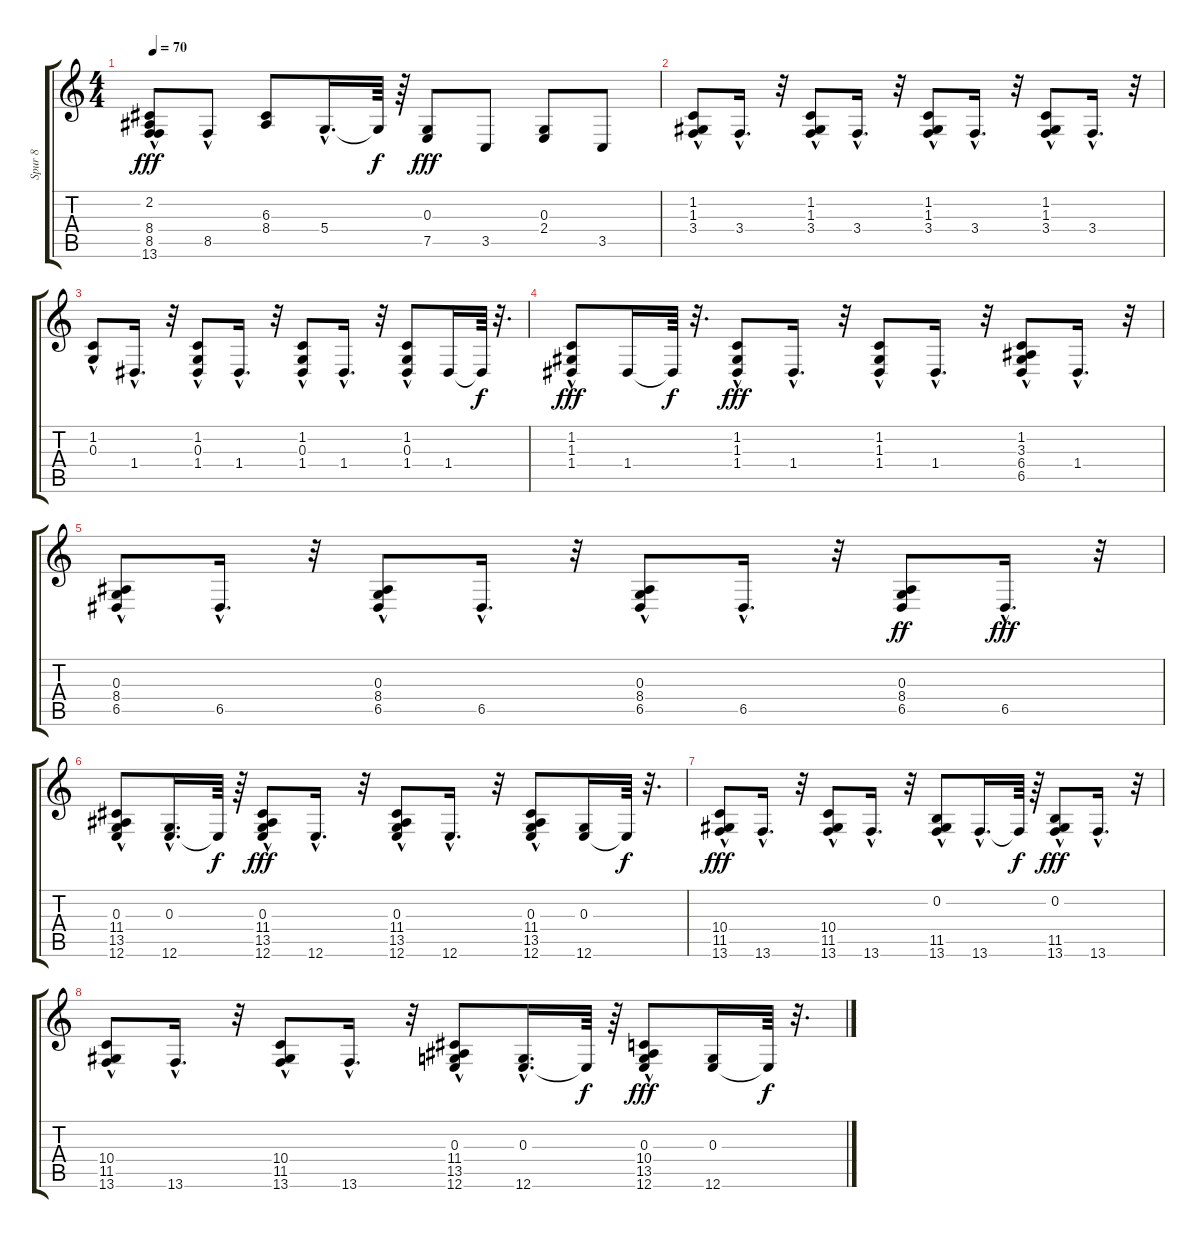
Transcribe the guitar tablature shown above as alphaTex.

\track ("Spur 8" "Spur 8") {instrument electricgrandpiano}
\staff {score tabs}
\tuning (E4 B3 G3 D3 A2 E2) {hide}
\ts (4 4)
\tempo 70
\clef g2
\ks c
(2.2{hac} 8.4{hac} 8.5 13.6).8{dy fff} 8.5{hac}.8 (6.3 8.4).8 5.4{hac}.16{d} 5.4{t}.64{dy f} r.64 (0.3 7.5).8{dy fff} 3.5.8 (0.3 2.4).8 3.5.8 |
(1.2{hac} 1.3{hac} 3.4{hac}).8 3.4{hac}.16{d} r.32 (1.2{hac} 1.3{hac} 3.4{hac}).8 3.4{hac}.16{d} r.32 (1.2{hac} 1.3{hac} 3.4{hac}).8 3.4{hac}.16{d} r.32 (1.2{hac} 1.3{hac} 3.4{hac}).8 3.4{hac}.16{d} r.32 |
(1.2{hac} 0.3{hac}).8 1.4{hac}.16{d} r.32 (1.2{hac} 0.3{hac} 1.4{hac}).8 1.4{hac}.16{d} r.32 (1.2{hac} 0.3{hac} 1.4{hac}).8 1.4{hac}.16{d} r.32 (1.2{hac} 0.3{hac} 1.4).8 1.4.16 1.4{t}.64{dy f} r.32{d} |
(1.2{hac} 1.3{hac} 1.4{hac}).8{dy fff} 1.4.16 1.4{t}.64{dy f} r.32{d} (1.2{hac} 1.3{hac} 1.4).8{dy fff} 1.4{hac}.16{d} r.32 (1.2{hac} 1.3{hac} 1.4{hac}).8 1.4{hac}.16{d} r.32 (1.2{hac} 3.3 6.4{hac} 6.5).8 1.4{hac}.16{d} r.32 |
(0.3{hac} 8.4{hac} 6.5{hac}).8 6.5{hac}.16{d} r.32 (0.3{hac} 8.4{hac} 6.5).8 6.5{hac}.16{d} r.32 (0.3{hac} 8.4{hac} 6.5).8 6.5{hac}.16{d} r.32 (0.3 8.4 6.5).8{dy ff} 6.5{hac}.16{d dy fff} r.32 |
(0.3{hac} 11.4{hac} 13.5{hac} 12.6{hac}).8 (0.3{hac} 12.6{hac}).16{d} 12.6{t}.64{dy f} r.64 (0.3{hac} 11.4{hac} 13.5{hac} 12.6).8{dy fff} 12.6{hac}.16{d} r.32 (0.3{hac} 11.4{hac} 13.5{hac} 12.6).8 12.6{hac}.16{d} r.32 (0.3{hac} 11.4{hac} 13.5{hac} 12.6).8 (0.3 12.6).16 12.6{t}.64{dy f} r.32{d} |
(10.4{hac} 11.5{hac} 13.6{hac}).8{dy fff} 13.6{hac}.16{d} r.32 (10.4{hac} 11.5{hac} 13.6).8 13.6{hac}.16{d} r.32 (0.2{hac} 11.5{hac} 13.6).8 13.6{hac}.16{d} 13.6{t}.64{dy f} r.64 (0.2{hac} 11.5{hac} 13.6).8{dy fff} 13.6{hac}.16{d} r.32 |
(10.4{hac} 11.5{hac} 13.6{hac}).8 13.6{hac}.16{d} r.32 (10.4{hac} 11.5{hac} 13.6).8 13.6{hac}.16{d} r.32 (0.3{hac} 11.4{hac} 13.5{hac} 12.6).8 (0.3{hac} 12.6{hac}).16{d} 12.6{t}.64{dy f} r.64 (0.3{hac} 10.4{hac} 13.5{hac} 12.6{hac}).8{dy fff} (0.3 12.6).16 12.6{t}.64{dy f} r.32{d}
